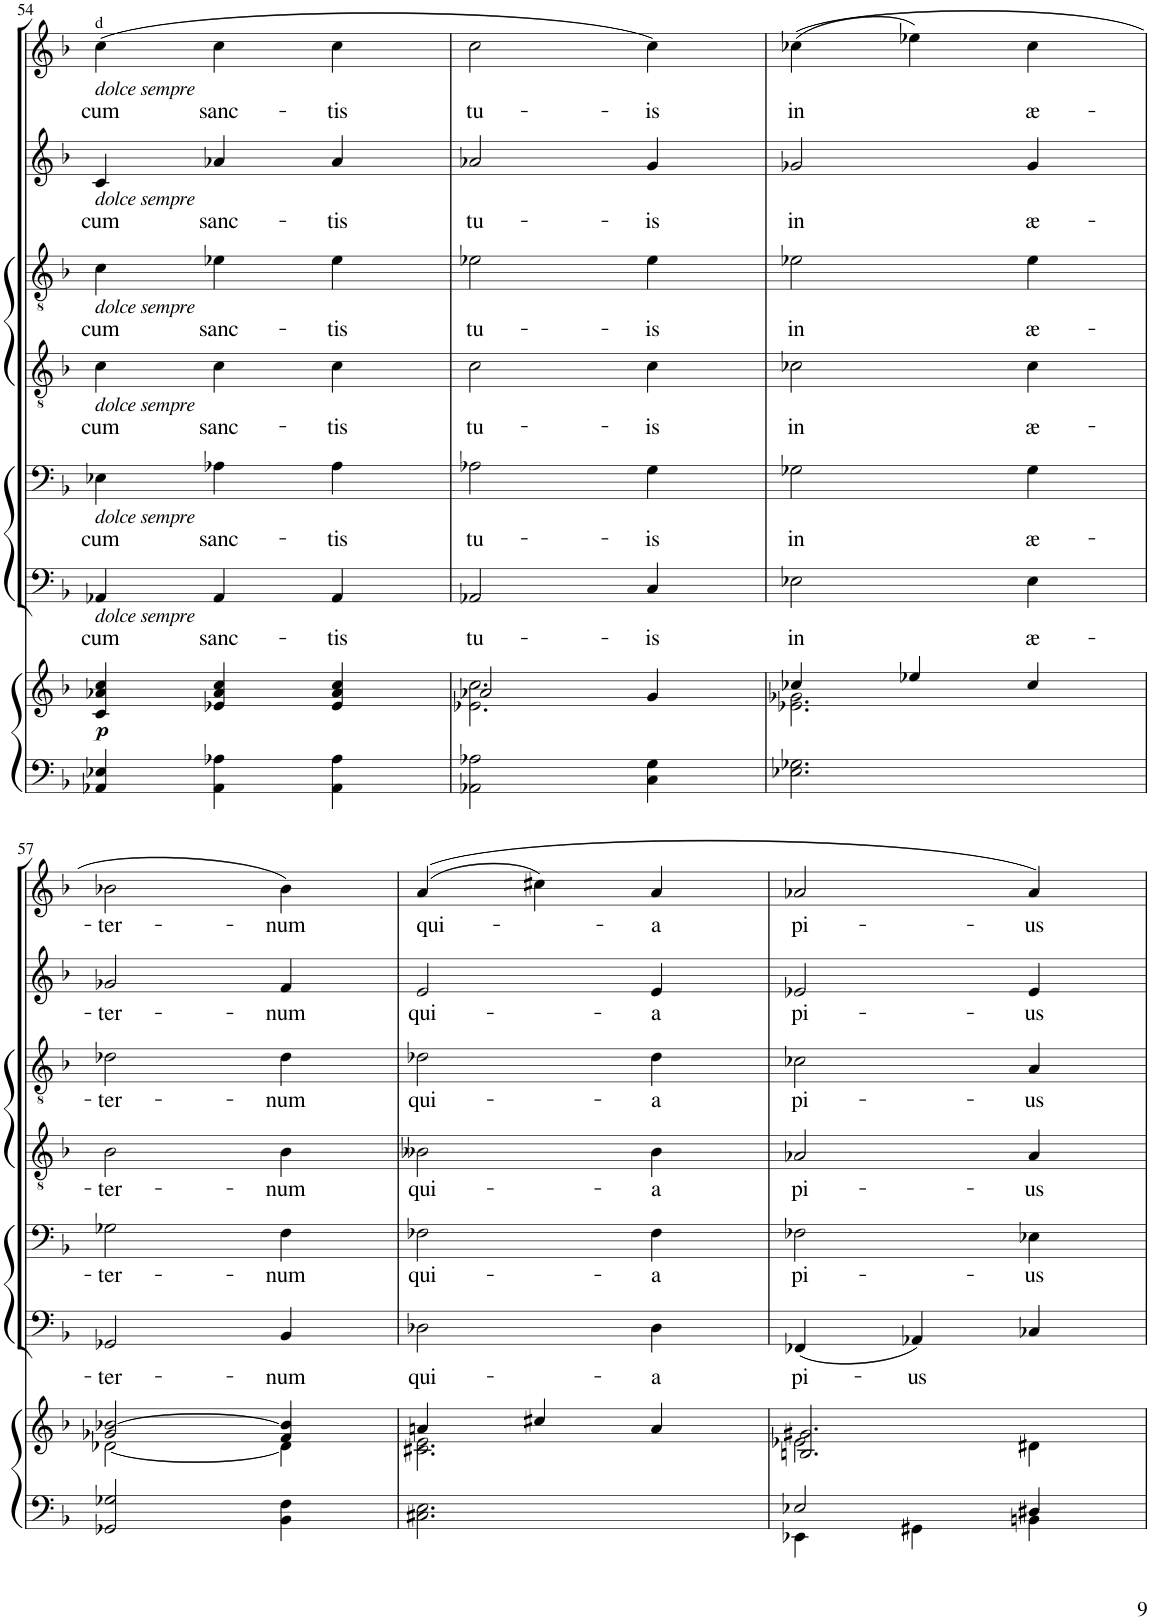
**kern	**kern	**dynam	**kern	**text	**kern	**text	**kern	**text	**kern	**text	**kern	**text	**kern	**text
*part7	*part7	*part7	*part6	*part6	*part5	*part5	*part4	*part4	*part3	*part3	*part2	*part2	*part1	*part1
*staff8	*staff7	*staff7/8	*staff6	*staff6	*staff5	*staff5	*staff4	*staff4	*staff3	*staff3	*staff2	*staff2	*staff1	*staff1
*I"PIANO	*	*	*I"BASSES II	*	*I"BASSES I	*	*I"TÉNORS II	*	*I"TÉNORS I	*	*I"ALTOS	*	*I"SOPRANOS	*
*I'Pno	*	*	*	*	*	*	*	*	*	*	*	*	*	*
!!LO:PB:g=z
*clefF4	*clefG2	*	*clefF4	*	*clefF4	*	*clefGv2	*	*clefGv2	*	*clefG2	*	*clefG2	*
*k[b-]	*k[b-]	*	*k[b-]	*	*k[b-]	*	*k[b-]	*	*k[b-]	*	*k[b-]	*	*k[b-]	*
*M3/4	*M3/4	*	*M3/4	*	*M3/4	*	*M3/4	*	*M3/4	*	*M3/4	*	*M3/4	*
=54	=54	=54	=54	=54	=54	=54	=54	=54	=54	=54	=54	=54	=54	=54
!	!	!	!	!	!	!	!	!	!	!	!	!	!LO:TX:a:t=d	!
!	!	!	!	!	!	!	!	!	!	!	!	!	!LO:TX:b:i:t=dolce sempre	!
!	!	!	!	!	!	!	!	!	!	!	!LO:TX:b:i:t=dolce sempre	!	!	!
!	!	!	!	!	!	!	!	!	!LO:TX:b:i:t=dolce sempre	!	!	!	!	!
!	!	!	!	!	!	!	!LO:TX:b:i:t=dolce sempre	!	!	!	!	!	!	!
!	!	!	!	!	!LO:TX:b:i:t=dolce sempre	!	!	!	!	!	!	!	!	!
!	!	!	!LO:TX:b:i:t=dolce sempre	!	!	!	!	!	!	!	!	!	!	!
!	!	!LO:DY:b	!	!LO:LY:b	!	!LO:LY:b	!	!LO:LY:b	!	!LO:LY:b	!	!LO:LY:b	!	!LO:LY:b
4AA-X/ 4E-X/	4c/ 4a-X/ 4cc/	p	4AA-X/	cum	4E-X\	cum	4c\	cum	4c\	cum	4c/	cum	(4cc\	cum
!	!	!	!	!LO:LY:b	!	!LO:LY:b	!	!LO:LY:b	!	!LO:LY:b	!	!LO:LY:b	!	!LO:LY:b
4AA-\ 4A-X\	4e-X/ 4a-/ 4cc/	.	4AA-/	sanc-	4A-X\	sanc-	4c\	sanc-	4e-X\	sanc-	4a-X/	sanc-	4cc\	sanc-
!	!	!	!	!LO:LY:b	!	!LO:LY:b	!	!LO:LY:b	!	!LO:LY:b	!	!LO:LY:b	!	!LO:LY:b
4AA-\ 4A-\	4e-/ 4a-/ 4cc/	.	4AA-/	-tis	4A-\	-tis	4c\	-tis	4e-\	-tis	4a-/	-tis	4cc\	-tis
=55	=55	=55	=55	=55	=55	=55	=55	=55	=55	=55	=55	=55	=55	=55
*	*^	*	*	*	*	*	*	*	*	*	*	*	*	*
!	!	!	!	!	!LO:LY:b	!	!LO:LY:b	!	!LO:LY:b	!	!LO:LY:b	!	!LO:LY:b	!	!LO:LY:b
2AA-X\ 2A-X\	2a-X/	2.e-X\ 2.cc\	.	2AA-X/	tu-	2A-X\	tu-	2c\	tu-	2e-X\	tu-	2a-X/	tu-	2cc\	tu-
!	!	!	!	!	!LO:LY:b	!	!LO:LY:b	!	!LO:LY:b	!	!LO:LY:b	!	!LO:LY:b	!	!LO:LY:b
4C\ 4G\	4g/	.	.	4C/	-is	4G\	-is	4c\	-is	4e-\	-is	4g/	-is	4cc\)	-is
=56	=56	=56	=56	=56	=56	=56	=56	=56	=56	=56	=56	=56	=56	=56	=56
!	!	!	!	!	!LO:LY:b	!	!LO:LY:b	!	!LO:LY:b	!	!LO:LY:b	!	!LO:LY:b	!	!LO:LY:b
2.E-X\ 2.G-X\	4cc-X/	2.e-X\ 2.g-X\	.	2E-X\	in	2G-X\	in	2c-X\	in	2e-X\	in	2g-X/	in	((4cc-X\	in
.	4ee-X/	.	.	.	.	.	.	.	.	.	.	.	.	4ee-X\)	.
!	!	!	!	!	!LO:LY:b	!	!LO:LY:b	!	!LO:LY:b	!	!LO:LY:b	!	!LO:LY:b	!	!LO:LY:b
.	4cc-/	.	.	4E-\	æ-	4G-\	æ-	4c-\	æ-	4e-\	æ-	4g-/	æ-	4cc-\	æ-
!!LO:LB:g=z
=57	=57	=57	=57	=57	=57	=57	=57	=57	=57	=57	=57	=57	=57	=57	=57
!	!	!	!	!	!LO:LY:b	!	!LO:LY:b	!	!LO:LY:b	!	!LO:LY:b	!	!LO:LY:b	!	!LO:LY:b
2GG-X/ 2G-X/	2g-X/ [2b-X/	[2d-X\	.	2GG-X/	-ter-	2G-X\	-ter-	2B-\	-ter-	2d-X\	-ter-	2g-X/	-ter-	2b-X\	-ter-
!	!	!	!	!	!LO:LY:b	!	!LO:LY:b	!	!LO:LY:b	!	!LO:LY:b	!	!LO:LY:b	!	!LO:LY:b
4BB-\ 4F\	4f/ 4b-/]	4d-\]	.	4BB-/	-num	4F\	-num	4B-\	-num	4d-\	-num	4f/	-num	4b-\)	-num
=58	=58	=58	=58	=58	=58	=58	=58	=58	=58	=58	=58	=58	=58	=58	=58
!	!	!	!	!	!LO:LY:b	!	!LO:LY:b	!	!LO:LY:b	!	!LO:LY:b	!	!LO:LY:b	!	!LO:LY:b
2.C#X\ 2.E\	4an/	2.c#X\ 2.e\	.	2D-X\	qui-	2F-X\	qui-	2B--X\	qui-	2d-X\	qui-	2e/	qui-	((4a/	qui-
.	4cc#X/	.	.	.	.	.	.	.	.	.	.	.	.	4cc#X\)	.
!	!	!	!	!	!LO:LY:b	!	!LO:LY:b	!	!LO:LY:b	!	!LO:LY:b	!	!LO:LY:b	!	!LO:LY:b
.	4a/	.	.	4D-\	-a	4F-\	-a	4B--\	-a	4d-\	-a	4e/	-a	4a/	-a
=59	=59	=59	=59	=59	=59	=59	=59	=59	=59	=59	=59	=59	=59	=59	=59
*^	*	*	*	*	*	*	*	*	*	*	*	*	*	*	*
!	!	!	!	!	!	!LO:LY:b	!	!LO:LY:b	!	!LO:LY:b	!	!LO:LY:b	!	!LO:LY:b	!	!LO:LY:b
2E-X/	4EE-X\	2.Bn/ 2.g#X/	2e-X\	.	(4FF-X/	pi-	2F-X\	pi-	2A-X/	pi-	2c-X\	pi-	2e-X/	pi-	2a-X/	pi-
!	!	!	!	!	!	!LO:LY:b	!	!	!	!	!	!	!	!	!	!
.	4GG#X\	.	.	.	4AA-X/)	-us	.	.	.	.	.	.	.	.	.	.
!	!	!	!	!	!	!	!	!LO:LY:b	!	!LO:LY:b	!	!LO:LY:b	!	!LO:LY:b	!	!LO:LY:b
4D#X/	4BBn\	.	4d#X\	.	4C-X/	.	4E-X\	-us	4A-/	-us	4A/	-us	4e-/	-us	4a-/)	-us
*v	*v	*	*	*	*	*	*	*	*	*	*	*	*	*	*	*
*	*v	*v	*	*	*	*	*	*	*	*	*	*	*	*	*
=	=	=	=	=	=	=	=	=	=	=	=	=	=	=
*-	*-	*-	*-	*-	*-	*-	*-	*-	*-	*-	*-	*-	*-	*-
